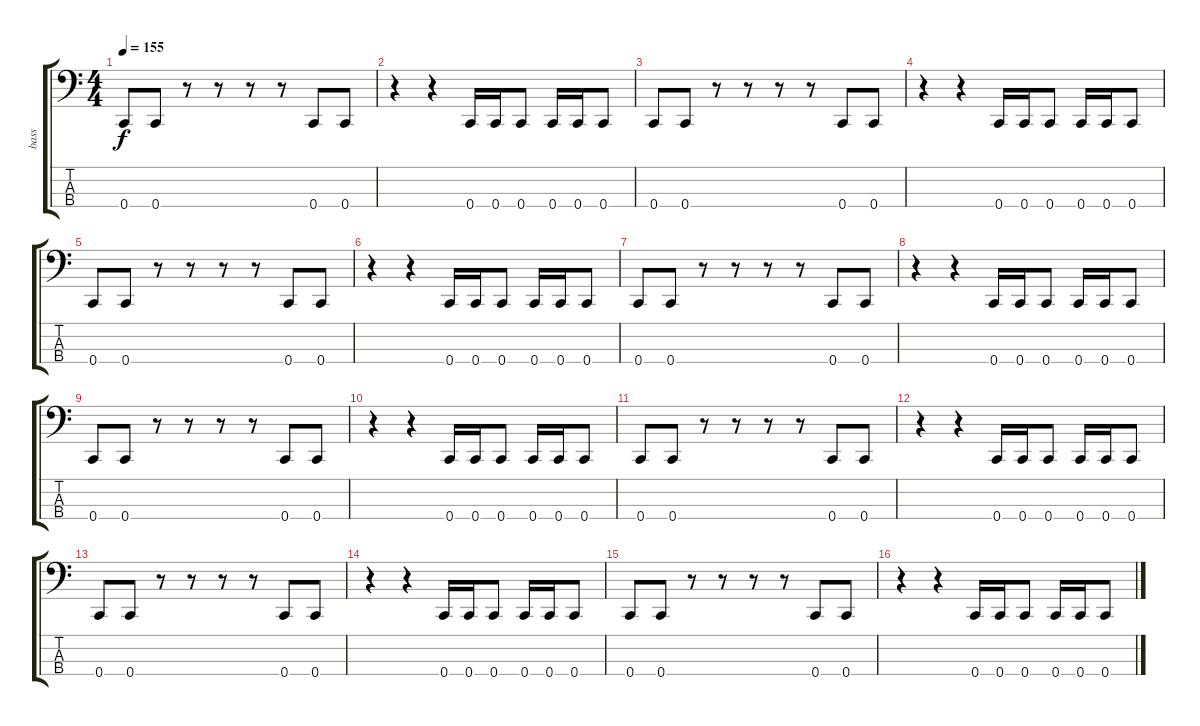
\track ("bass" "bass") {instrument electricbasspick}
\staff {score tabs}
\tuning (F2 C2 G1 C1) {hide}
\ts (4 4)
\tempo 155
\clef f4
\ks c
0.4.8{dy f} 0.4.8 r.8 r.8 r.8 r.8 0.4.8 0.4.8 |
r.4 r.4 0.4.16 0.4.16 0.4.8 0.4.16 0.4.16 0.4.8 |
0.4.8 0.4.8 r.8 r.8 r.8 r.8 0.4.8 0.4.8 |
r.4 r.4 0.4.16 0.4.16 0.4.8 0.4.16 0.4.16 0.4.8 |
0.4.8 0.4.8 r.8 r.8 r.8 r.8 0.4.8 0.4.8 |
r.4 r.4 0.4.16 0.4.16 0.4.8 0.4.16 0.4.16 0.4.8 |
0.4.8 0.4.8 r.8 r.8 r.8 r.8 0.4.8 0.4.8 |
r.4 r.4 0.4.16 0.4.16 0.4.8 0.4.16 0.4.16 0.4.8 |
0.4.8 0.4.8 r.8 r.8 r.8 r.8 0.4.8 0.4.8 |
r.4 r.4 0.4.16 0.4.16 0.4.8 0.4.16 0.4.16 0.4.8 |
0.4.8 0.4.8 r.8 r.8 r.8 r.8 0.4.8 0.4.8 |
r.4 r.4 0.4.16 0.4.16 0.4.8 0.4.16 0.4.16 0.4.8 |
0.4.8 0.4.8 r.8 r.8 r.8 r.8 0.4.8 0.4.8 |
r.4 r.4 0.4.16 0.4.16 0.4.8 0.4.16 0.4.16 0.4.8 |
0.4.8 0.4.8 r.8 r.8 r.8 r.8 0.4.8 0.4.8 |
r.4 r.4 0.4.16 0.4.16 0.4.8 0.4.16 0.4.16 0.4.8
